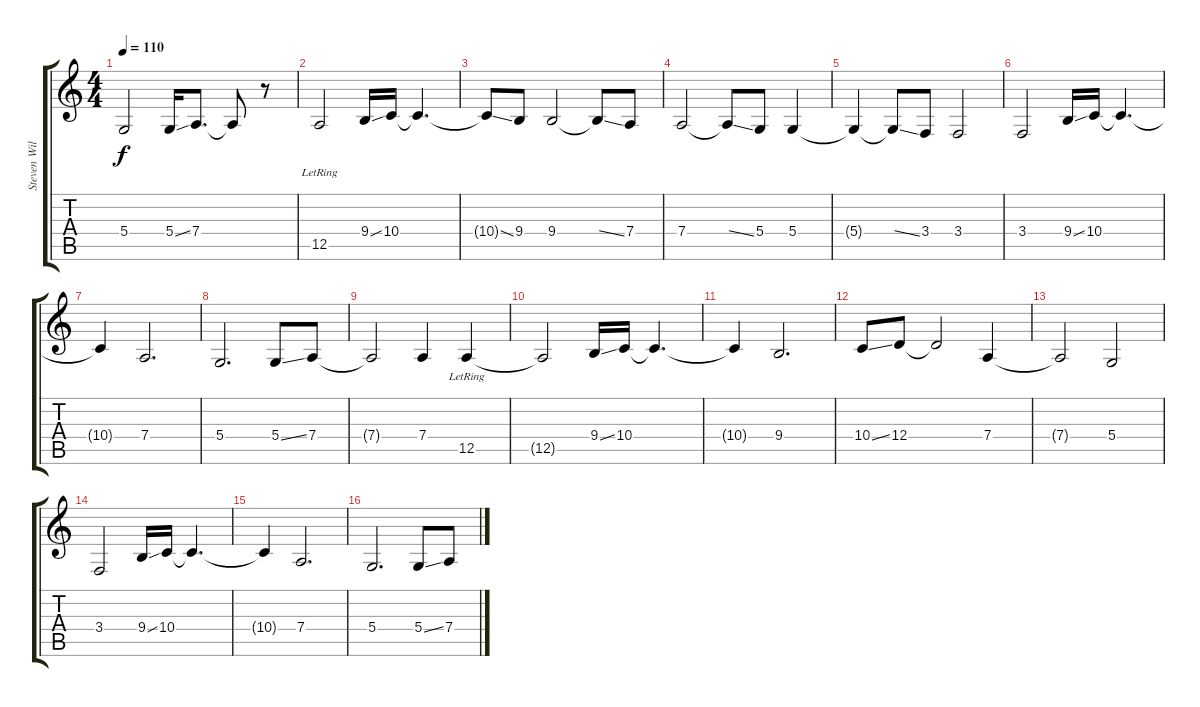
\track ("Steven Wilson - Vocals" "Steven Wil") {instrument flute}
\staff {score tabs}
\tuning (E4 B3 G3 D3 A2 E2) {hide}
\ts (4 4)
\tempo 110
\clef g2
\ks c
5.4{t}.2{dy f} 5.4{ss}.16 7.4.8{d} 7.4{t}.8 r.8 |
12.5{lr}.2 9.4{ss}.16 10.4.16 10.4{t}.4{d} |
10.4{ss t}.8 9.4.8 9.4.2 9.4{ss t}.8 7.4.8 |
7.4.2 7.4{ss t}.8 5.4.8 5.4.4 |
5.4{t}.4 5.4{ss t}.8 3.4.8 3.4.2 |
3.4.2 9.4{ss}.16 10.4.16 10.4{t}.4{d} |
10.4{t}.4 7.4.2{d} |
5.4.2{d} 5.4{ss}.8 7.4.8 |
7.4{t}.2 7.4.4 12.5{lr}.4 |
12.5{t}.2 9.4{ss}.16 10.4.16 10.4{t}.4{d} |
10.4{t}.4 9.4.2{d} |
10.4{ss}.8 12.4.8 12.4{t}.2 7.4.4 |
7.4{t}.2 5.4.2 |
3.4.2 9.4{ss}.16 10.4.16 10.4{t}.4{d} |
10.4{t}.4 7.4.2{d} |
5.4.2{d} 5.4{ss}.8 7.4.8
